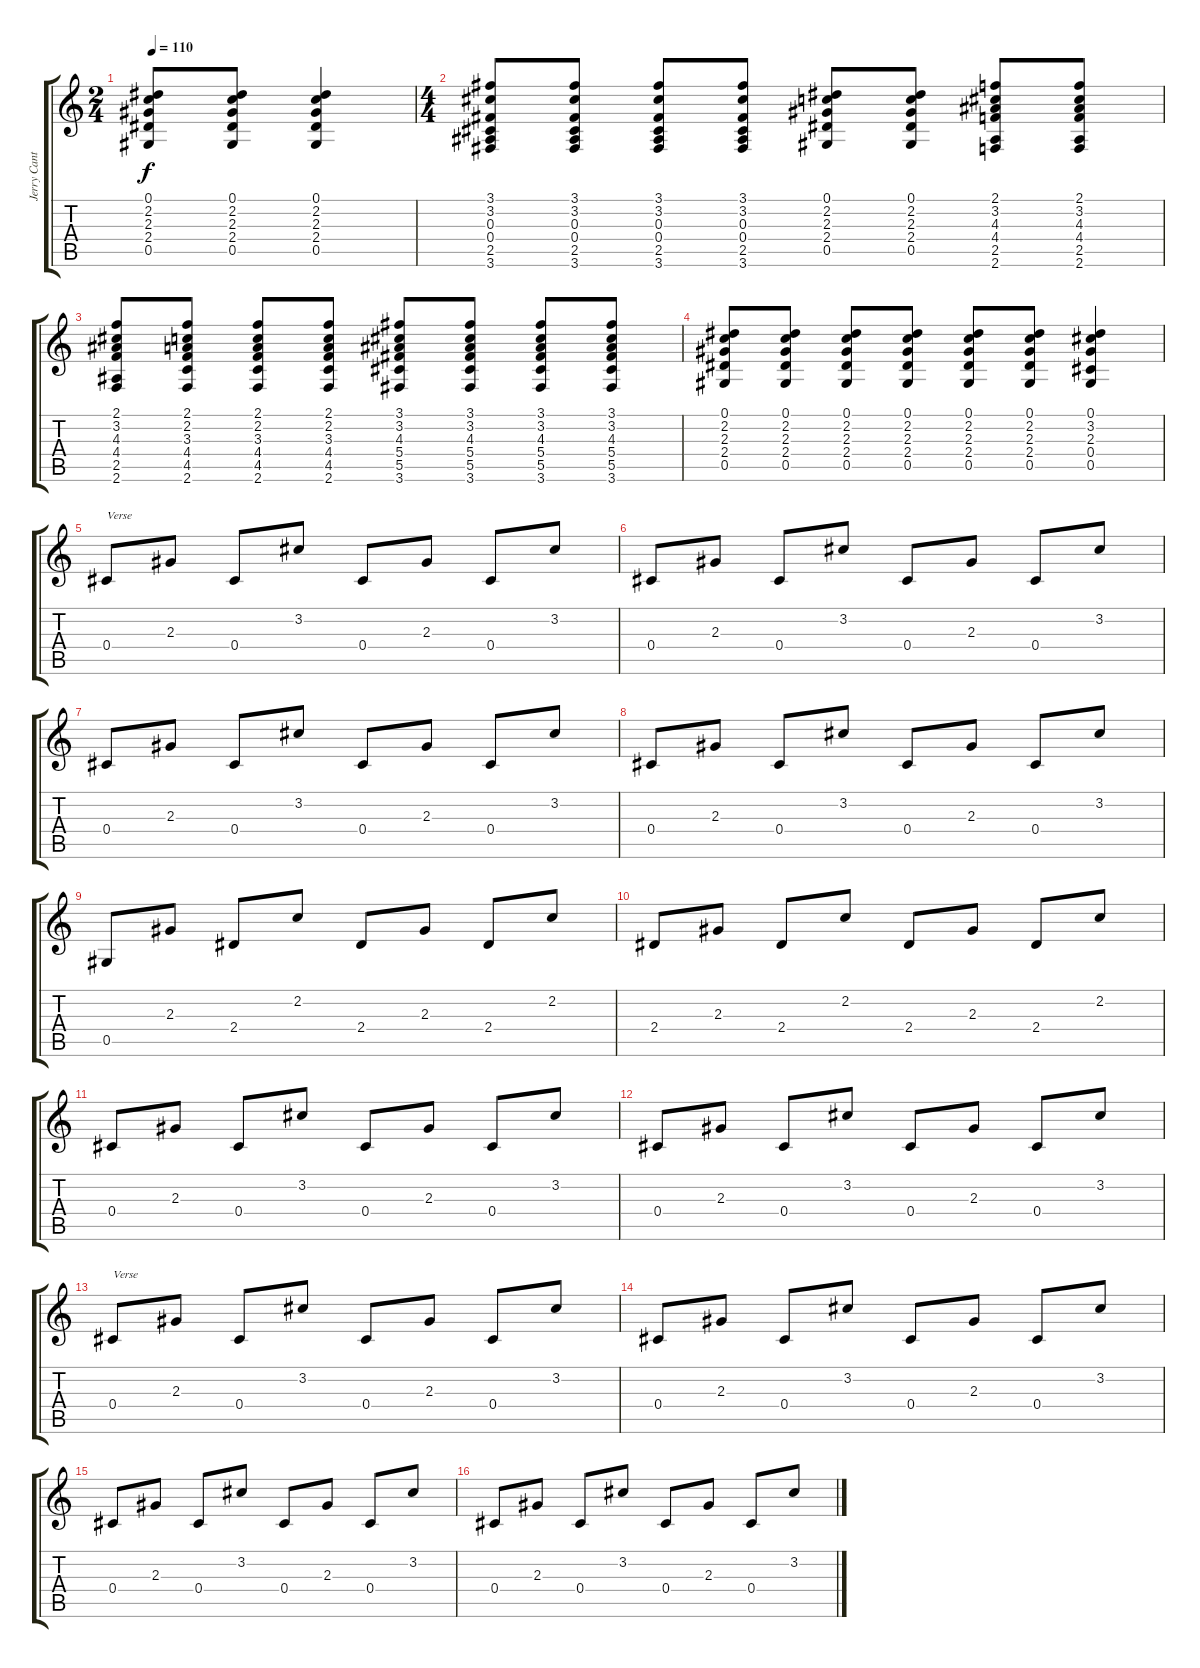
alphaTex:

\track ("Jerry Cantrell" "Jerry Cant") {instrument acousticguitarnylon}
\staff {score tabs}
\tuning (Eb4 Bb3 Gb3 Db3 Ab2 Eb2) {hide}
\ts (2 4)
\tempo 110
\clef g2
\ks c
(0.1 2.2 2.3 2.4 0.5).8{dy f} (0.1 2.2 2.3 2.4 0.5).8 (0.1 2.2 2.3 2.4 0.5).4 |
\ts (4 4)
(3.1 3.2 0.3 0.4 2.5 3.6).8 (3.1 3.2 0.3 0.4 2.5 3.6).8 (3.1 3.2 0.3 0.4 2.5 3.6).8 (3.1 3.2 0.3 0.4 2.5 3.6).8 (0.1 2.2 2.3 2.4 0.5).8 (0.1 2.2 2.3 2.4 0.5).8 (2.1 3.2 4.3 4.4 2.5 2.6).8 (2.1 3.2 4.3 4.4 2.5 2.6).8 |
(2.1 3.2 4.3 4.4 2.5 2.6).8 (2.1 2.2 3.3 4.4 4.5 2.6).8 (2.1 2.2 3.3 4.4 4.5 2.6).8 (2.1 2.2 3.3 4.4 4.5 2.6).8 (3.1 3.2 4.3 5.4 5.5 3.6).8 (3.1 3.2 4.3 5.4 5.5 3.6).8 (3.1 3.2 4.3 5.4 5.5 3.6).8 (3.1 3.2 4.3 5.4 5.5 3.6).8 |
(0.1 2.2 2.3 2.4 0.5).8 (0.1 2.2 2.3 2.4 0.5).8 (0.1 2.2 2.3 2.4 0.5).8 (0.1 2.2 2.3 2.4 0.5).8 (0.1 2.2 2.3 2.4 0.5).8 (0.1 2.2 2.3 2.4 0.5).8 (0.1 3.2 2.3 0.4 0.5).4 |
0.4.8{txt "Verse"} 2.3.8 0.4.8 3.2.8 0.4.8 2.3.8 0.4.8 3.2.8 |
0.4.8 2.3.8 0.4.8 3.2.8 0.4.8 2.3.8 0.4.8 3.2.8 |
0.4.8 2.3.8 0.4.8 3.2.8 0.4.8 2.3.8 0.4.8 3.2.8 |
0.4.8 2.3.8 0.4.8 3.2.8 0.4.8 2.3.8 0.4.8 3.2.8 |
0.5.8 2.3.8 2.4.8 2.2.8 2.4.8 2.3.8 2.4.8 2.2.8 |
2.4.8 2.3.8 2.4.8 2.2.8 2.4.8 2.3.8 2.4.8 2.2.8 |
0.4.8 2.3.8 0.4.8 3.2.8 0.4.8 2.3.8 0.4.8 3.2.8 |
0.4.8 2.3.8 0.4.8 3.2.8 0.4.8 2.3.8 0.4.8 3.2.8 |
0.4.8{txt "Verse"} 2.3.8 0.4.8 3.2.8 0.4.8 2.3.8 0.4.8 3.2.8 |
0.4.8 2.3.8 0.4.8 3.2.8 0.4.8 2.3.8 0.4.8 3.2.8 |
0.4.8 2.3.8 0.4.8 3.2.8 0.4.8 2.3.8 0.4.8 3.2.8 |
0.4.8 2.3.8 0.4.8 3.2.8 0.4.8 2.3.8 0.4.8 3.2.8
